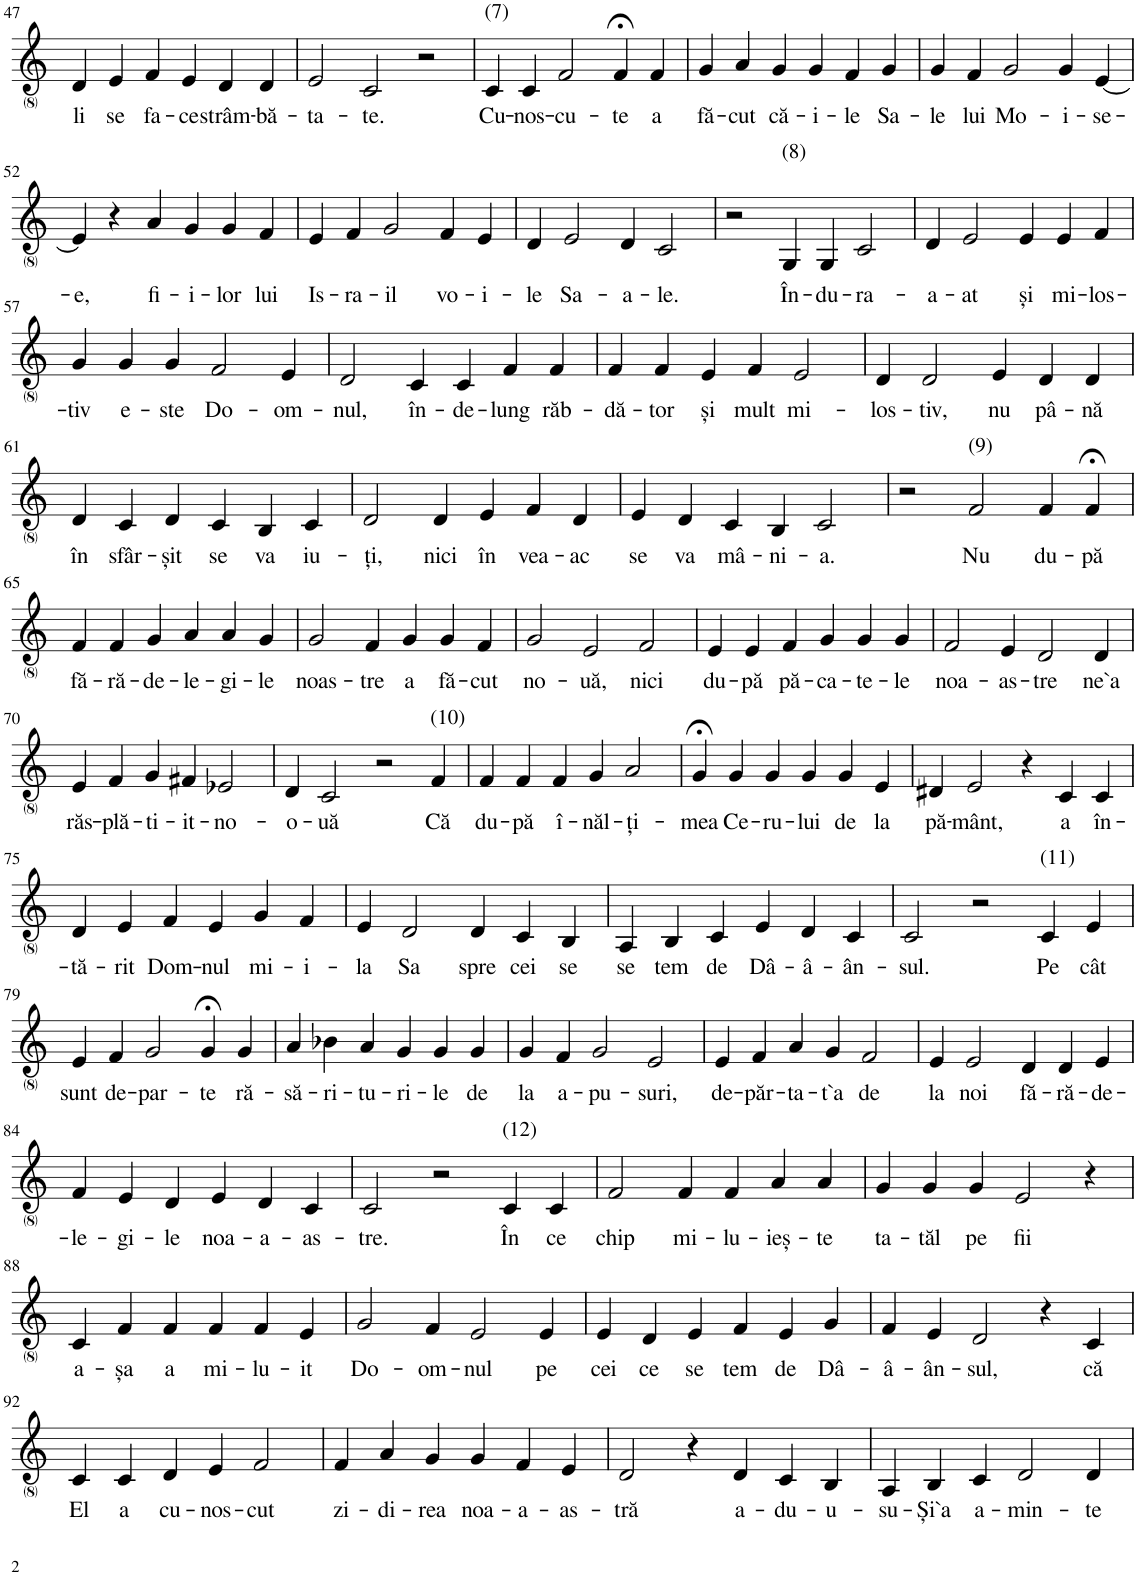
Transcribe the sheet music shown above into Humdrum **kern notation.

**kern	**text
*part1	*part1
*staff1	*staff1
*I"Voice	*
!!LO:PB:g=z
*clefG2	*
*k[]	*
*M6/4	*
=47	=47
!	!LO:LY:b
4d/	li
!	!LO:LY:b
4e/	se
!	!LO:LY:b
4f/	fa-
!	!LO:LY:b
4e/	-ce
!	!LO:LY:b
4d/	strâm-
!	!LO:LY:b
4d/	-bă-
=48	=48
!	!LO:LY:b
2e/	-ta-
!	!LO:LY:b
2c/	-te.
2r	.
=49	=49
!LO:TX:a:t=(7)	!
!	!LO:LY:b
4c/	Cu-
!	!LO:LY:b
4c/	-nos-
!	!LO:LY:b
2f/	-cu-
!	!LO:LY:b
4f;</	-te
!	!LO:LY:b
4f/	a
=50	=50
!	!LO:LY:b
4g/	fă-
!	!LO:LY:b
4a/	-cut
!	!LO:LY:b
4g/	că-
!	!LO:LY:b
4g/	-i-
!	!LO:LY:b
4f/	-le
!	!LO:LY:b
4g/	Sa-
=51	=51
!	!LO:LY:b
4g/	-le
!	!LO:LY:b
4f/	lui
!	!LO:LY:b
2g/	Mo-
!	!LO:LY:b
4g/	-i-
!	!LO:LY:b
[4e/	-se-
!!LO:LB:g=z
=52	=52
!	!LO:LY:b
4e/]	-e,
4r	.
!	!LO:LY:b
4a/	fi-
!	!LO:LY:b
4g/	-i-
!	!LO:LY:b
4g/	-lor
!	!LO:LY:b
4f/	lui
=53	=53
!	!LO:LY:b
4e/	Is-
!	!LO:LY:b
4f/	-ra-
!	!LO:LY:b
2g/	-il
!	!LO:LY:b
4f/	vo-
!	!LO:LY:b
4e/	-i-
=54	=54
!	!LO:LY:b
4d/	-le
!	!LO:LY:b
2e/	Sa-
!	!LO:LY:b
4d/	-a-
!	!LO:LY:b
2c/	-le.
=55	=55
2r	.
!LO:TX:a:t=(8)	!
!	!LO:LY:b
4G/	În-
!	!LO:LY:b
4G/	-du-
!	!LO:LY:b
2c/	-ra-
=56	=56
!	!LO:LY:b
4d/	-a-
!	!LO:LY:b
2e/	-at
!	!LO:LY:b
4e/	și
!	!LO:LY:b
4e/	mi-
!	!LO:LY:b
4f/	-los-
!!LO:LB:g=z
=57	=57
!	!LO:LY:b
4g/	-tiv
!	!LO:LY:b
4g/	e-
!	!LO:LY:b
4g/	-ste
!	!LO:LY:b
2f/	Do-
!	!LO:LY:b
4e/	-om-
=58	=58
!	!LO:LY:b
2d/	-nul,
!	!LO:LY:b
4c/	în-
!	!LO:LY:b
4c/	-de-
!	!LO:LY:b
4f/	-lung
!	!LO:LY:b
4f/	răb-
=59	=59
!	!LO:LY:b
4f/	-dă-
!	!LO:LY:b
4f/	-tor
!	!LO:LY:b
4e/	și
!	!LO:LY:b
4f/	mult
!	!LO:LY:b
2e/	mi-
=60	=60
!	!LO:LY:b
4d/	-los-
!	!LO:LY:b
2d/	-tiv,
!	!LO:LY:b
4e/	nu
!	!LO:LY:b
4d/	pâ-
!	!LO:LY:b
4d/	-nă
!!LO:LB:g=z
=61	=61
!	!LO:LY:b
4d/	în
!	!LO:LY:b
4c/	sfâr-
!	!LO:LY:b
4d/	-șit
!	!LO:LY:b
4c/	se
!	!LO:LY:b
4B/	va
!	!LO:LY:b
4c/	iu-
=62	=62
!	!LO:LY:b
2d/	-ți,
!	!LO:LY:b
4d/	nici
!	!LO:LY:b
4e/	în
!	!LO:LY:b
4f/	vea-
!	!LO:LY:b
4d/	-ac
=63	=63
!	!LO:LY:b
4e/	se
!	!LO:LY:b
4d/	va
!	!LO:LY:b
4c/	mâ-
!	!LO:LY:b
4B/	-ni-
!	!LO:LY:b
2c/	-a.
=64	=64
2r	.
!LO:TX:a:t=(9)	!
!	!LO:LY:b
2f/	Nu
!	!LO:LY:b
4f/	du-
!	!LO:LY:b
4f;</	-pă
!!LO:LB:g=z
=65	=65
!	!LO:LY:b
4f/	fă-
!	!LO:LY:b
4f/	-ră-
!	!LO:LY:b
4g/	-de-
!	!LO:LY:b
4a/	-le-
!	!LO:LY:b
4a/	-gi-
!	!LO:LY:b
4g/	-le
=66	=66
!	!LO:LY:b
2g/	noas-
!	!LO:LY:b
4f/	-tre
!	!LO:LY:b
4g/	a
!	!LO:LY:b
4g/	fă-
!	!LO:LY:b
4f/	-cut
=67	=67
!	!LO:LY:b
2g/	no-
!	!LO:LY:b
2e/	-uă,
!	!LO:LY:b
2f/	nici
=68	=68
!	!LO:LY:b
4e/	du-
!	!LO:LY:b
4e/	-pă
!	!LO:LY:b
4f/	pă-
!	!LO:LY:b
4g/	-ca-
!	!LO:LY:b
4g/	-te-
!	!LO:LY:b
4g/	-le
=69	=69
!	!LO:LY:b
2f/	noa-
!	!LO:LY:b
4e/	-as-
!	!LO:LY:b
2d/	-tre
!	!LO:LY:b
4d/	ne`a
!!LO:LB:g=z
=70	=70
!	!LO:LY:b
4e/	răs-
!	!LO:LY:b
4f/	-plă-
!	!LO:LY:b
4g/	-ti-
!	!LO:LY:b
4f#X/	-it-
!	!LO:LY:b
2e-X/	-no-
=71	=71
!	!LO:LY:b
4d/	-o-
!	!LO:LY:b
2c/	-uă
2r	.
!LO:TX:a:t=(10)	!
!	!LO:LY:b
4f/	Că
=72	=72
!	!LO:LY:b
4f/	du-
!	!LO:LY:b
4f/	-pă
!	!LO:LY:b
4f/	î-
!	!LO:LY:b
4g/	-năl-
!	!LO:LY:b
2a/	-ți-
=73	=73
!	!LO:LY:b
4g;</	-mea
!	!LO:LY:b
4g/	Ce-
!	!LO:LY:b
4g/	-ru-
!	!LO:LY:b
4g/	-lui
!	!LO:LY:b
4g/	de
!	!LO:LY:b
4e/	la
=74	=74
!	!LO:LY:b
4d#X/	pă-
!	!LO:LY:b
2e/	-mânt,
4r	.
!	!LO:LY:b
4c/	a
!	!LO:LY:b
4c/	în-
!!LO:LB:g=z
=75	=75
!	!LO:LY:b
4d/	-tă-
!	!LO:LY:b
4e/	-rit
!	!LO:LY:b
4f/	Dom-
!	!LO:LY:b
4e/	-nul
!	!LO:LY:b
4g/	mi-
!	!LO:LY:b
4f/	-i-
=76	=76
!	!LO:LY:b
4e/	-la
!	!LO:LY:b
2d/	Sa
!	!LO:LY:b
4d/	spre
!	!LO:LY:b
4c/	cei
!	!LO:LY:b
4B/	se
=77	=77
!	!LO:LY:b
4A/	se
!	!LO:LY:b
4B/	tem
!	!LO:LY:b
4c/	de
!	!LO:LY:b
4e/	Dâ-
!	!LO:LY:b
4d/	-â-
!	!LO:LY:b
4c/	-ân-
=78	=78
!	!LO:LY:b
2c/	-sul.
2r	.
!LO:TX:a:t=(11)	!
!	!LO:LY:b
4c/	Pe
!	!LO:LY:b
4e/	cât
!!LO:LB:g=z
=79	=79
!	!LO:LY:b
4e/	sunt
!	!LO:LY:b
4f/	de-
!	!LO:LY:b
2g/	-par-
!	!LO:LY:b
4g;</	-te
!	!LO:LY:b
4g/	ră-
=80	=80
!	!LO:LY:b
4a/	-să-
!	!LO:LY:b
4b-X\	-ri-
!	!LO:LY:b
4a/	-tu-
!	!LO:LY:b
4g/	-ri-
!	!LO:LY:b
4g/	-le
!	!LO:LY:b
4g/	de
=81	=81
!	!LO:LY:b
4g/	la
!	!LO:LY:b
4f/	a-
!	!LO:LY:b
2g/	-pu-
!	!LO:LY:b
2e/	-suri,
=82	=82
!	!LO:LY:b
4e/	de-
!	!LO:LY:b
4f/	-păr-
!	!LO:LY:b
4a/	-ta-
!	!LO:LY:b
4g/	-t`a
!	!LO:LY:b
2f/	de
=83	=83
!	!LO:LY:b
4e/	la
!	!LO:LY:b
2e/	noi
!	!LO:LY:b
4d/	fă-
!	!LO:LY:b
4d/	-ră-
!	!LO:LY:b
4e/	-de-
!!LO:LB:g=z
=84	=84
!	!LO:LY:b
4f/	-le-
!	!LO:LY:b
4e/	-gi-
!	!LO:LY:b
4d/	-le
!	!LO:LY:b
4e/	noa-
!	!LO:LY:b
4d/	-a-
!	!LO:LY:b
4c/	-as-
=85	=85
!	!LO:LY:b
2c/	-tre.
2r	.
!LO:TX:a:t=(12)	!
!	!LO:LY:b
4c/	În
!	!LO:LY:b
4c/	ce
=86	=86
!	!LO:LY:b
2f/	chip
!	!LO:LY:b
4f/	mi-
!	!LO:LY:b
4f/	-lu-
!	!LO:LY:b
4a/	-ieș-
!	!LO:LY:b
4a/	-te
=87	=87
!	!LO:LY:b
4g/	ta-
!	!LO:LY:b
4g/	-tăl
!	!LO:LY:b
4g/	pe
!	!LO:LY:b
2e/	fii
4r	.
!!LO:LB:g=z
=88	=88
!	!LO:LY:b
4c/	a-
!	!LO:LY:b
4f/	-șa
!	!LO:LY:b
4f/	a
!	!LO:LY:b
4f/	mi-
!	!LO:LY:b
4f/	-lu-
!	!LO:LY:b
4e/	-it
=89	=89
!	!LO:LY:b
2g/	Do-
!	!LO:LY:b
4f/	-om-
!	!LO:LY:b
2e/	-nul
!	!LO:LY:b
4e/	pe
=90	=90
!	!LO:LY:b
4e/	cei
!	!LO:LY:b
4d/	ce
!	!LO:LY:b
4e/	se
!	!LO:LY:b
4f/	tem
!	!LO:LY:b
4e/	de
!	!LO:LY:b
4g/	Dâ-
=91	=91
!	!LO:LY:b
4f/	-â-
!	!LO:LY:b
4e/	-ân-
!	!LO:LY:b
2d/	-sul,
4r	.
!	!LO:LY:b
4c/	că
!!LO:LB:g=z
=92	=92
!	!LO:LY:b
4c/	El
!	!LO:LY:b
4c/	a
!	!LO:LY:b
4d/	cu-
!	!LO:LY:b
4e/	-nos-
!	!LO:LY:b
2f/	-cut
=93	=93
!	!LO:LY:b
4f/	zi-
!	!LO:LY:b
4a/	-di-
!	!LO:LY:b
4g/	-rea
!	!LO:LY:b
4g/	noa-
!	!LO:LY:b
4f/	-a-
!	!LO:LY:b
4e/	-as-
=94	=94
!	!LO:LY:b
2d/	-tră
4r	.
!	!LO:LY:b
4d/	a-
!	!LO:LY:b
4c/	-du-
!	!LO:LY:b
4B/	-u-
=95	=95
!	!LO:LY:b
4A/	-su-
!	!LO:LY:b
4B/	-Și`a
!	!LO:LY:b
4c/	a-
!	!LO:LY:b
2d/	-min-
!	!LO:LY:b
4d/	-te
=	=
*-	*-
